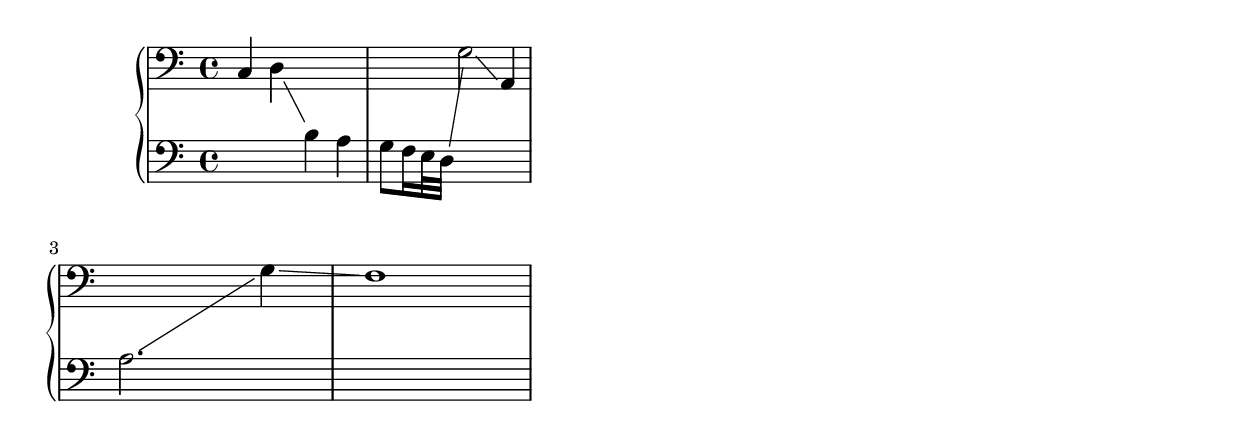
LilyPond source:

\version "1.3.146"

\header {
texidoc = "Note head lines (eg glissando)
run between centers of the note heads."
}

\include "paper20.ly"
\include "norsk.ly"

su = \notes{ \translator Staff = up}
sd = \notes{ \translator Staff = down}

\score {
    \context PianoStaff
        \notes <
	\context Staff = up   {
            \property PianoStaff.connectArpeggios = ##t
	    \showStaffSwitch
	    \clef F
	    c4 d \sd h a g8 f16 e32 d \su g2 \glissando a,4 \sd \break a2. \su g4 \glissando f1
	}
	\context Staff = down {
	    \clef F s1*4
	}
    >
\paper {
    linewidth = 8.0 \cm
}
}

